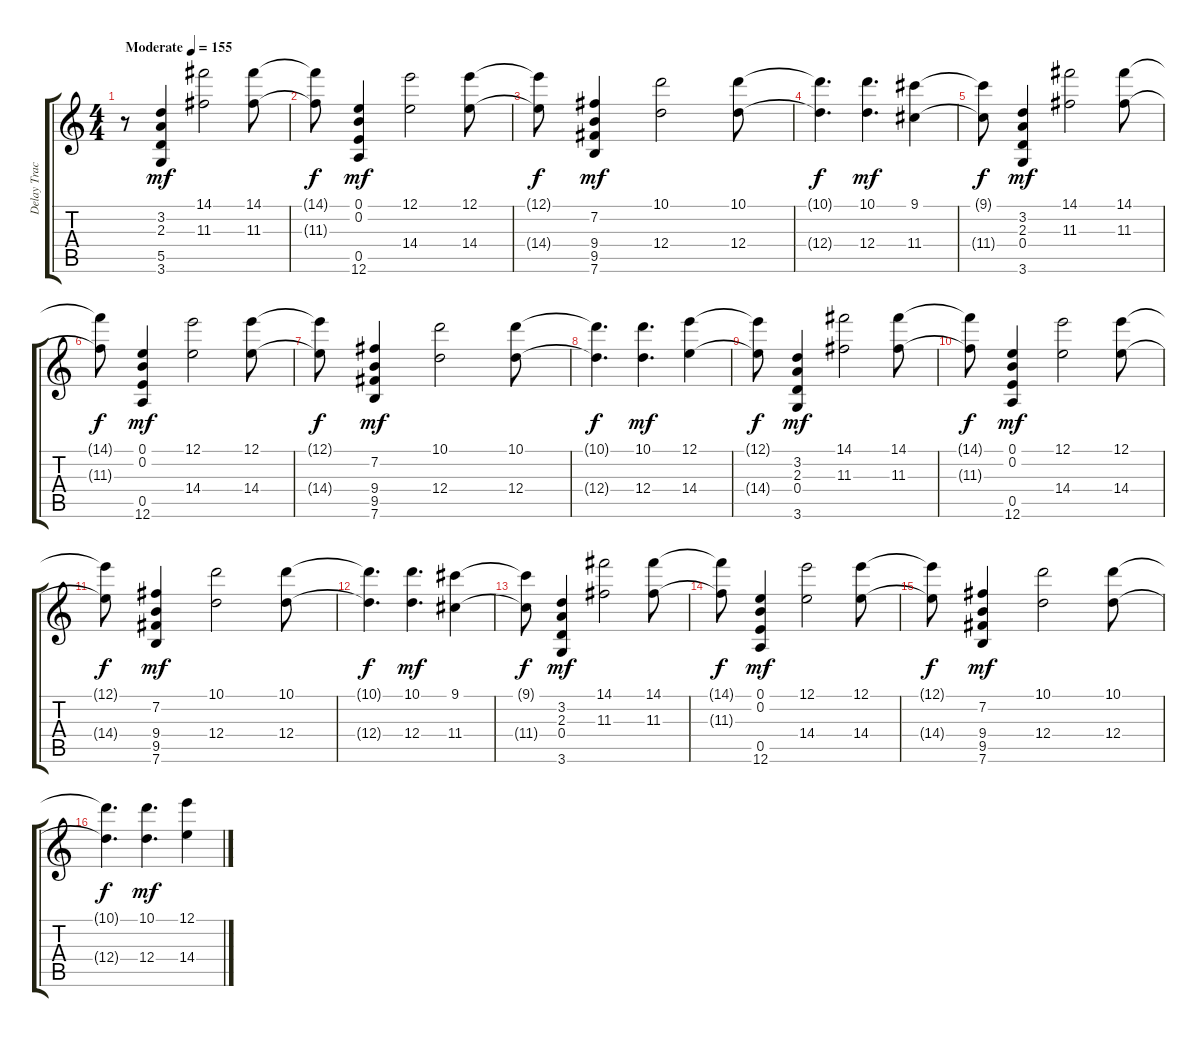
\track ("Delay Track (ignore)" "Delay Trac") {instrument electricguitarjazz}
\staff {score tabs}
\tuning (E4 B3 G3 D3 A2 E2) {hide}
\ts (4 4)
\tempo (155 "Moderate")
\clef g2
\ks c
r.8{dy mf instrument electricguitarjazz} (3.2 2.3 5.5 3.6).4 (14.1 11.3).2 (14.1 11.3).8 |
(14.1{t} 11.3{t}).8{dy f} (0.1 0.2 0.5 12.6).4{dy mf} (12.1 14.4).2 (12.1 14.4).8 |
(12.1{t} 14.4{t}).8{dy f} (7.2 9.4 9.5 7.6).4{dy mf} (10.1 12.4).2 (10.1 12.4).8 |
(10.1{t} 12.4{t}).4{d dy f} (10.1 12.4).4{d dy mf} (9.1 11.4).4 |
(9.1{t} 11.4{t}).8{dy f} (3.2 2.3 0.4 3.6).4{dy mf} (14.1 11.3).2 (14.1 11.3).8 |
(14.1{t} 11.3{t}).8{dy f} (0.1 0.2 0.5 12.6).4{dy mf} (12.1 14.4).2 (12.1 14.4).8 |
(12.1{t} 14.4{t}).8{dy f} (7.2 9.4 9.5 7.6).4{dy mf} (10.1 12.4).2 (10.1 12.4).8 |
(10.1{t} 12.4{t}).4{d dy f} (10.1 12.4).4{d dy mf} (12.1 14.4).4 |
(12.1{t} 14.4{t}).8{dy f} (3.2 2.3 0.4 3.6).4{dy mf} (14.1 11.3).2 (14.1 11.3).8 |
(14.1{t} 11.3{t}).8{dy f} (0.1 0.2 0.5 12.6).4{dy mf} (12.1 14.4).2 (12.1 14.4).8 |
(12.1{t} 14.4{t}).8{dy f} (7.2 9.4 9.5 7.6).4{dy mf} (10.1 12.4).2 (10.1 12.4).8 |
(10.1{t} 12.4{t}).4{d dy f} (10.1 12.4).4{d dy mf} (9.1 11.4).4 |
(9.1{t} 11.4{t}).8{dy f} (3.2 2.3 0.4 3.6).4{dy mf} (14.1 11.3).2 (14.1 11.3).8 |
(14.1{t} 11.3{t}).8{dy f} (0.1 0.2 0.5 12.6).4{dy mf} (12.1 14.4).2 (12.1 14.4).8 |
(12.1{t} 14.4{t}).8{dy f} (7.2 9.4 9.5 7.6).4{dy mf} (10.1 12.4).2 (10.1 12.4).8 |
(10.1{t} 12.4{t}).4{d dy f} (10.1 12.4).4{d dy mf} (12.1 14.4).4
